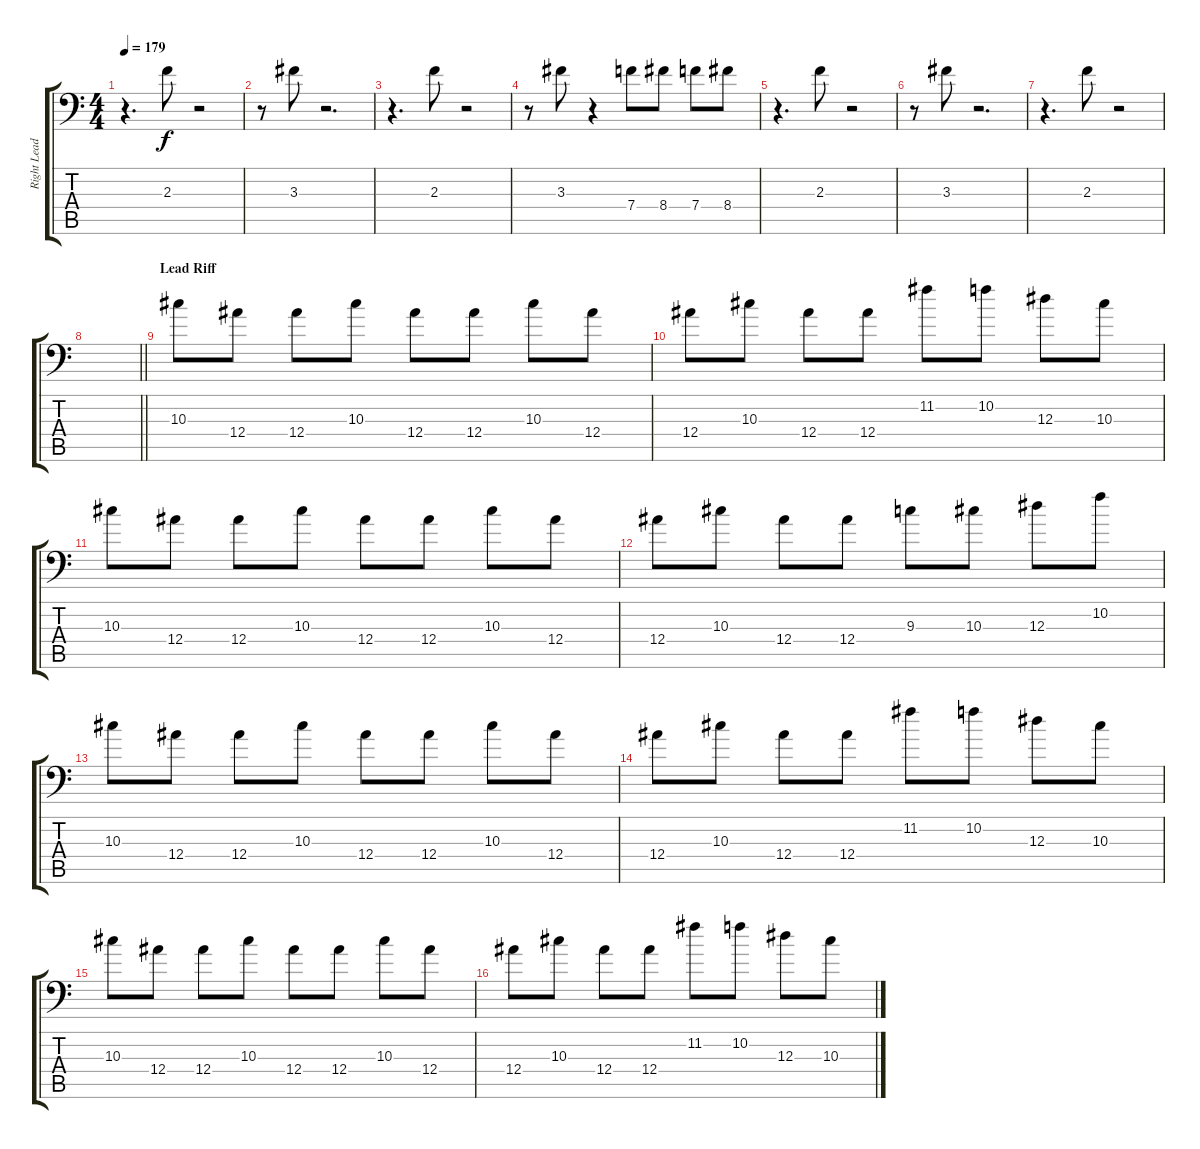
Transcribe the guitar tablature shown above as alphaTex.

\track ("Right Lead 1" "Right Lead") {instrument distortionguitar}
\staff {score tabs}
\tuning (C4 G3 Eb3 Bb2 F2 Bb1) {hide}
\ts (4 4)
\tempo 179
\clef f4
\ks c
r.4{d dy f} 2.3.8 r.2 |
r.8 3.3.8 r.2{d} |
r.4{d} 2.3.8 r.2 |
r.8 3.3.8 r.4 7.4.8 8.4.8 7.4.8 8.4.8 |
r.4{d} 2.3.8 r.2 |
r.8 3.3.8 r.2{d} |
r.4{d} 2.3.8 r.2 |
\barLineRight lightlight
|
\section ("" "Lead Riff")
10.3.8 12.4.8 12.4.8 10.3.8 12.4.8 12.4.8 10.3.8 12.4.8 |
12.4.8 10.3.8 12.4.8 12.4.8 11.2.8 10.2.8 12.3.8 10.3.8 |
10.3.8 12.4.8 12.4.8 10.3.8 12.4.8 12.4.8 10.3.8 12.4.8 |
12.4.8 10.3.8 12.4.8 12.4.8 9.3.8 10.3.8 12.3.8 10.2.8 |
10.3.8 12.4.8 12.4.8 10.3.8 12.4.8 12.4.8 10.3.8 12.4.8 |
12.4.8 10.3.8 12.4.8 12.4.8 11.2.8 10.2.8 12.3.8 10.3.8 |
10.3.8 12.4.8 12.4.8 10.3.8 12.4.8 12.4.8 10.3.8 12.4.8 |
12.4.8 10.3.8 12.4.8 12.4.8 11.2.8 10.2.8 12.3.8 10.3.8
